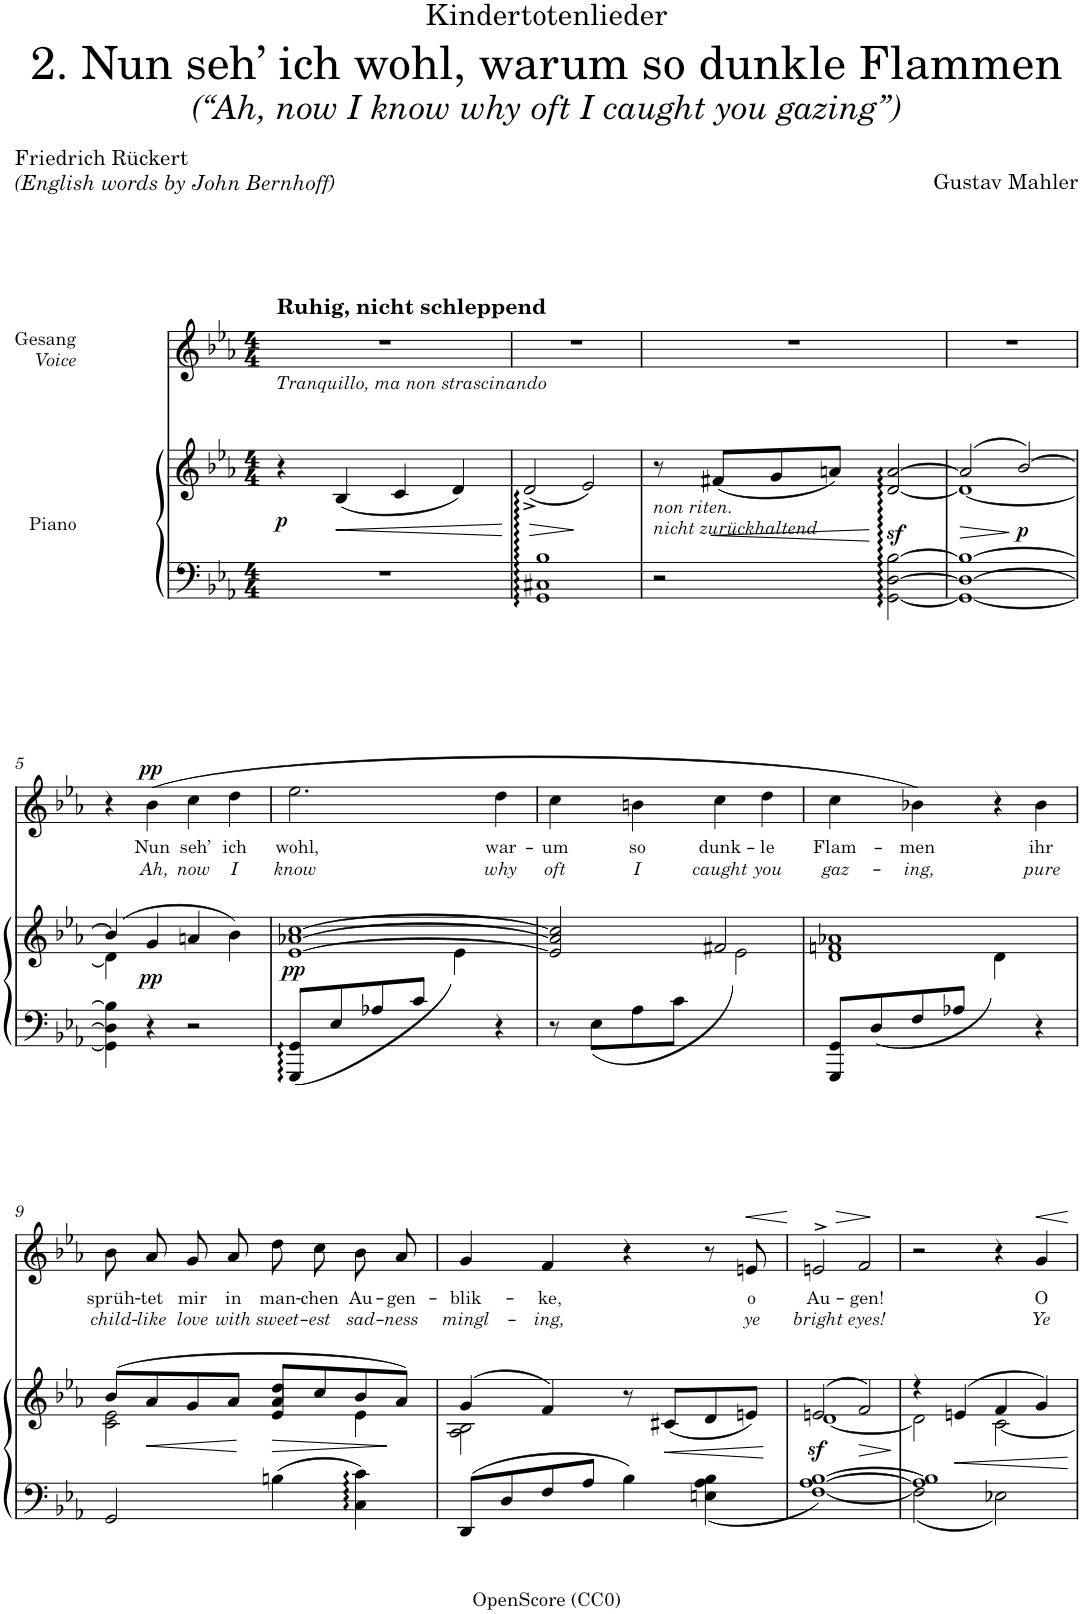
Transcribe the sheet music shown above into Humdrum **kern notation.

**kern	**kern	**dynam	**kern	**text	**text	**dynam
*part2	*part2	*part2	*part1	*part1	*part1	*part1
*staff3	*staff2	*staff2/3	*staff1	*staff1	*staff1	*staff1
*I"Piano	*	*	*I"Gesang Voice	*	*	*
*I'Pno	*	*	*	*	*	*
*clefF4	*clefG2	*	*clefG2	*	*	*
*k[b-e-a-]	*k[b-e-a-]	*	*k[b-e-a-]	*	*	*
*M4/4	*M4/4	*	*M4/4	*	*	*
=1	=1	=1	=1	=1	=1	=1
!	!	!	!LO:TX:a:B:t=Ruhig, nicht schleppend	!	!	!
!	!	!	!LO:TX:b:i:t=Tranquillo, ma non strascinando	!	!	!
!	!	!LO:DY:b	!	!	!	!
1r	4r	p	1r	.	.	.
!	!	!LO:HP:b	!	!	!	!
.	(4B-/	<	.	.	.	.
.	4c/	.	.	.	.	.
.	4d/)	.	.	.	.	.
=2	=2	=2	=2	=2	=2	=2
!	!	!LO:HP:b	!	!	!	!
1GG 1C#X 1B-	(2d^/	>	1r	.	.	.
.	2e-/)	[	.	.	.	.
=3	=3	=3	=3	=3	=3	=3
!	!LO:TX:b:i:t=non riten.	!	!	!	!	!
!	!LO:TX:b:t=nicht zurückhaltend	!	!	!	!	!
2r	8r	.	1r	.	.	.
!	!	!LO:HP:b	!	!	!	!
.	(8f#X/L	<	.	.	.	.
.	8g/	.	.	.	.	.
.	8an/J)	.	.	.	.	.
[2GG\ [2D\ [2B-\	[<2d/z< [2a/z<	]	.	.	.	.
=4	=4	=4	=4	=4	=4	=4
!	!	!LO:HP:b	!	!	!	!
*	*^	*	*	*	*	*
1GG_ 1D_ 1B-_	(2a/]	1d_	>	1r	.	.	.
!	!	!	!LO:DY:n=1:b	!	!	!	!
.	[2b-/)	.	[ p	.	.	.	.
!!LO:LB:g=z
=5	=5	=5	=5	=5	=5	=5	=5
4GG\] 4D\] 4B-\]	(4b-/]	4d\]	.	4r	.	.	.
!	!	!	!LO:DY:b	!	!LO:LY:b	!LO:LY:b	!LO:DY:a
4r	4g/	4ryy	pp	(4b-\	Nun	Ah,	pp
!	!	!	!	!	!LO:LY:b	!LO:LY:b	!
2r	4an/	2ryy	.	4cc\	seh’	now	.
!	!	!	!	!	!LO:LY:b	!LO:LY:b	!
.	4b-\)	.	.	4dd\	ich	I	.
=6	=6	=6	=6	=6	=6	=6	=6
!	!	!	!LO:DY:b	!	!LO:LY:b	!LO:LY:b	!
(<8GGG/ 8GG/L	[>1e- [>1a-X [1cc	2ryy	pp	2.ee-\	wohl,	know	.
8E-/	.	.	.	.	.	.	.
8A-X/	.	.	.	.	.	.	.
8c/J	.	.	.	.	.	.	.
4ryy	.	4e-\)	.	.	.	.	.
!	!	!	!	!	!LO:LY:b	!LO:LY:b	!
4r	.	4ryy	.	4dd\	war-	why	.
=7	=7	=7	=7	=7	=7	=7	=7
!	!	!	!	!	!LO:LY:b	!LO:LY:b	!
8r	2e-/] 2a-/] 2cc/]	2ryy	.	4cc\	-um	oft	.
(<8E-\L	.	.	.	.	.	.	.
!	!	!	!	!	!LO:LY:b	!LO:LY:b	!
8A-\	.	.	.	4bn\	so	I	.
8c\J	.	.	.	.	.	.	.
!	!	!	!	!	!LO:LY:b	!LO:LY:b	!
2ryy	2f#X/	2e-\)	.	4cc\	dunk-	caught	.
!	!	!	!	!	!LO:LY:b	!LO:LY:b	!
.	.	.	.	4dd\	-le	you	.
=8	=8	=8	=8	=8	=8	=8	=8
!	!	!	!	!	!LO:LY:b	!LO:LY:b	!
8GGG/ 8GG/L	1d 1fn 1a-X	2ryy	.	4cc\	Flam-	gaz-	.
(<8D/	.	.	.	.	.	.	.
!	!	!	!	!	!LO:LY:b	!LO:LY:b	!
8F/	.	.	.	4b-X\)	-men	-ing,	.
8A-X/J	.	.	.	.	.	.	.
4ryy	.	4d\)	.	4r	.	.	.
!	!	!	!	!	!LO:LY:b	!LO:LY:b	!
4r	.	4ryy	.	4b-\	ihr	pure	.
!!LO:LB:g=z
=9	=9	=9	=9	=9	=9	=9	=9
!	!	!	!	!	!LO:LY:b	!LO:LY:b	!
2GG/	(>8b-/L	2c\ 2e-\	.	8b-/L	sprüh-	child-	.
!	!	!	!LO:HP:b	!	!LO:LY:b	!LO:LY:b	!
.	8a-/	.	<	8a-/J	-tet	-like	.
!	!	!	!	!	!LO:LY:b	!LO:LY:b	!
.	8g/	.	.	8g/L	mir	love	.
!	!	!	!	!	!LO:LY:b	!LO:LY:b	!
.	8a-/J	.	]	8a-/J	in	with	.
!	!	!	!LO:HP:b	!	!LO:LY:b	!LO:LY:b	!
4Bn\	8a-/ 8dd/L	4e-/	>	8dd\L	man-	sweet-	.
!	!	!	!	!	!LO:LY:b	!LO:LY:b	!
.	8cc/	.	.	8cc\J	-chen	-est	.
!	!	!	!	!	!LO:LY:b	!LO:LY:b	!
4C\ 4c\	8b-/	4e-\	.	8b-/L	Au-	sad-	.
!	!	!	!	!	!LO:LY:b	!LO:LY:b	!
.	8a-/J)	.	[	8a-/J	-gen-	-ness	.
=10	=10	=10	=10	=10	=10	=10	=10
!	!	!	!	!	!LO:LY:b	!LO:LY:b	!
8DD/L	(4g/	2A-\ 2B-\	.	4g/	-blik-	mingl-	.
8D/	.	.	.	.	.	.	.
!	!	!	!	!	!LO:LY:b	!LO:LY:b	!
8F/	4f/)	.	.	4f/	-ke,	-ing,	.
8A-/J	.	.	.	.	.	.	.
4B-\	8r	2ryy	.	4r	.	.	.
!	!	!	!LO:HP:b	!	!	!	!
.	(8c#X/L	.	<	.	.	.	.
4En\ 4A-\ 4B-\	8d/	.	.	8r	.	.	.
!	!	!	!	!	!LO:LY:b	!LO:LY:b	!LO:HP:b
.	8en/J)	.	]	8en/	o	ye	<
=11	=11	=11	=11	=11	=11	=11	=11
!	!	!	!LO:DY:b	!	!LO:LY:b	!LO:LY:b	!
*	*	*	*	*^	*	*	*
[1F [>1A- [>1B-	(>2en/	[1d	sf	2en^>/	4ryy	Au-	bright	.
!	!	!	!	!	!	!	!	!LO:HP:n=1:b
.	.	.	.	.	4ryy	.	.	[ >
!	!	!	!LO:HP:b	!	!	!LO:LY:b	!LO:LY:b	!
.	2f/)	.	>	2f/	4ryy	-gen!	eyes!	.
.	.	.	.	.	4ryy	.	.	]
*	*v	*v	*	*	*	*	*	*
*	*	*	*v	*v	*	*	*
.	.	[	.	.	.	.
=12	=12	=12	=12	=12	=12	=12
*^	*^	*	*	*	*	*
1A-] 1B-]	2F\]	4r	2d\]	.	2r	.	.	.
.	.	(>4en/	.	.	.	.	.	.
.	2E-X\	4f/	[2c\	.	4r	.	.	.
!	!	!	!	!	!	!LO:LY:b	!LO:LY:b	!LO:HP:b
.	.	4g/)	.	.	4g/	O	Ye	<
*v	*v	*	*	*	*	*	*	*
*	*v	*v	*	*	*	*	*
.	.	]	.	.	.	[
=	=	=	=	=	=	=
*-	*-	*-	*-	*-	*-	*-
